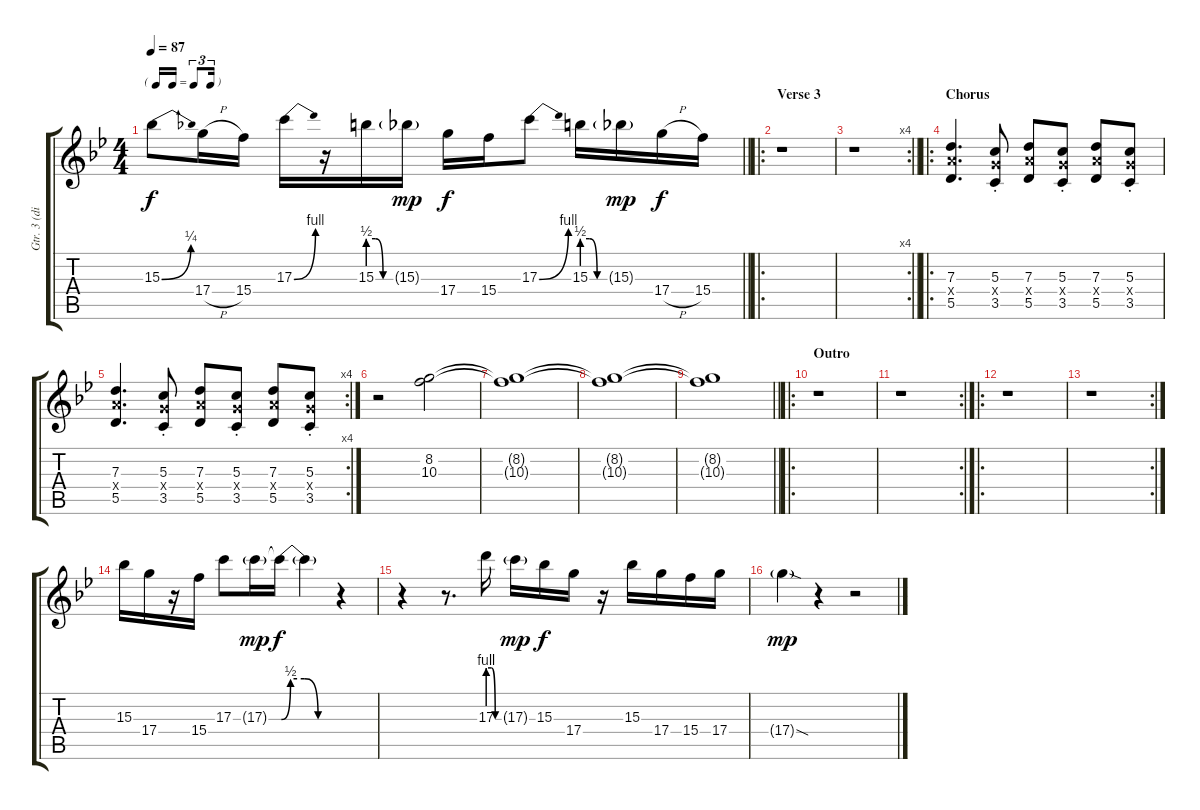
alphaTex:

\track ("Gtr. 3 (dist.)" "Gtr. 3 (di") {instrument distortionguitar}
\staff {score tabs}
\tuning (E4 B3 G3 D3 A2 D2) {hide}
\ts (4 4)
\tf triplet16th
\tempo 87
\clef g2
\barLineRight lightlight
\ks bb
15.3{be (bend 0 0 60 1) t}.8{dy f} 17.4{h}.16 15.4.16 17.3{be (bend 0 0 60 4)}.16 r.16 15.3{be (custom 0 2 20 2 40 0 60 0)}.16 15.3{g}.16{dy mp} 17.4.16{dy f} 15.4.16 17.3{be (bend 0 0 60 4)}.8 15.3{be (custom 0 2 20 2 40 0 60 0)}.16 15.3{g}.16{dy mp} 17.4{h}.16{dy f} 15.4.16 |
\ro
\section ("" "Verse 3")
r.1 |
\rc 4
\barLineRight lightlight
r.1 |
\ro
\section ("" "Chorus")
(7.3 7.4{x} 5.5).4{d} (5.3{st} 5.4{st x} 3.5{st}).8 (7.3 7.4{x} 5.5).8 (5.3{st} 5.4{st x} 3.5{st}).8 (7.3 7.4{x} 5.5).8 (5.3{st} 5.4{st x} 3.5{st}).8 |
\rc 4
(7.3 7.4{x} 5.5).4{d} (5.3{st} 5.4{st x} 3.5{st}).8 (7.3 7.4{x} 5.5).8 (5.3{st} 5.4{st x} 3.5{st}).8 (7.3 7.4{x} 5.5).8 (5.3{st} 5.4{st x} 3.5{st}).8 |
r.2 (8.2 10.3).2 |
(8.2{t} 10.3{t}).1 |
(8.2{t} 10.3{t}).1 |
\barLineRight lightlight
(8.2{t} 10.3{t}).1 |
\ro
\section ("" "Outro")
r.1 |
\rc 2
r.1 |
\ro
r.1 |
\rc 2
r.1 |
15.3.16 17.4.16 r.16 15.4.16 17.3.8 17.3{g}.16{dy mp} 17.3{be (custom 0 0 10 2 25 2 40 0 60 0) t}.16{dy f} 17.3{t}.4 r.4 |
r.4 r.8{d} 17.3{be (custom 0 4 20 4 40 0 60 0)}.16 17.3{g}.16{dy mp} 15.3.16{dy f} 17.4.16 r.16 15.3.16 17.4.16 15.4.16 17.4.16 |
17.4{sod g}.4{dy mp} r.4 r.2
